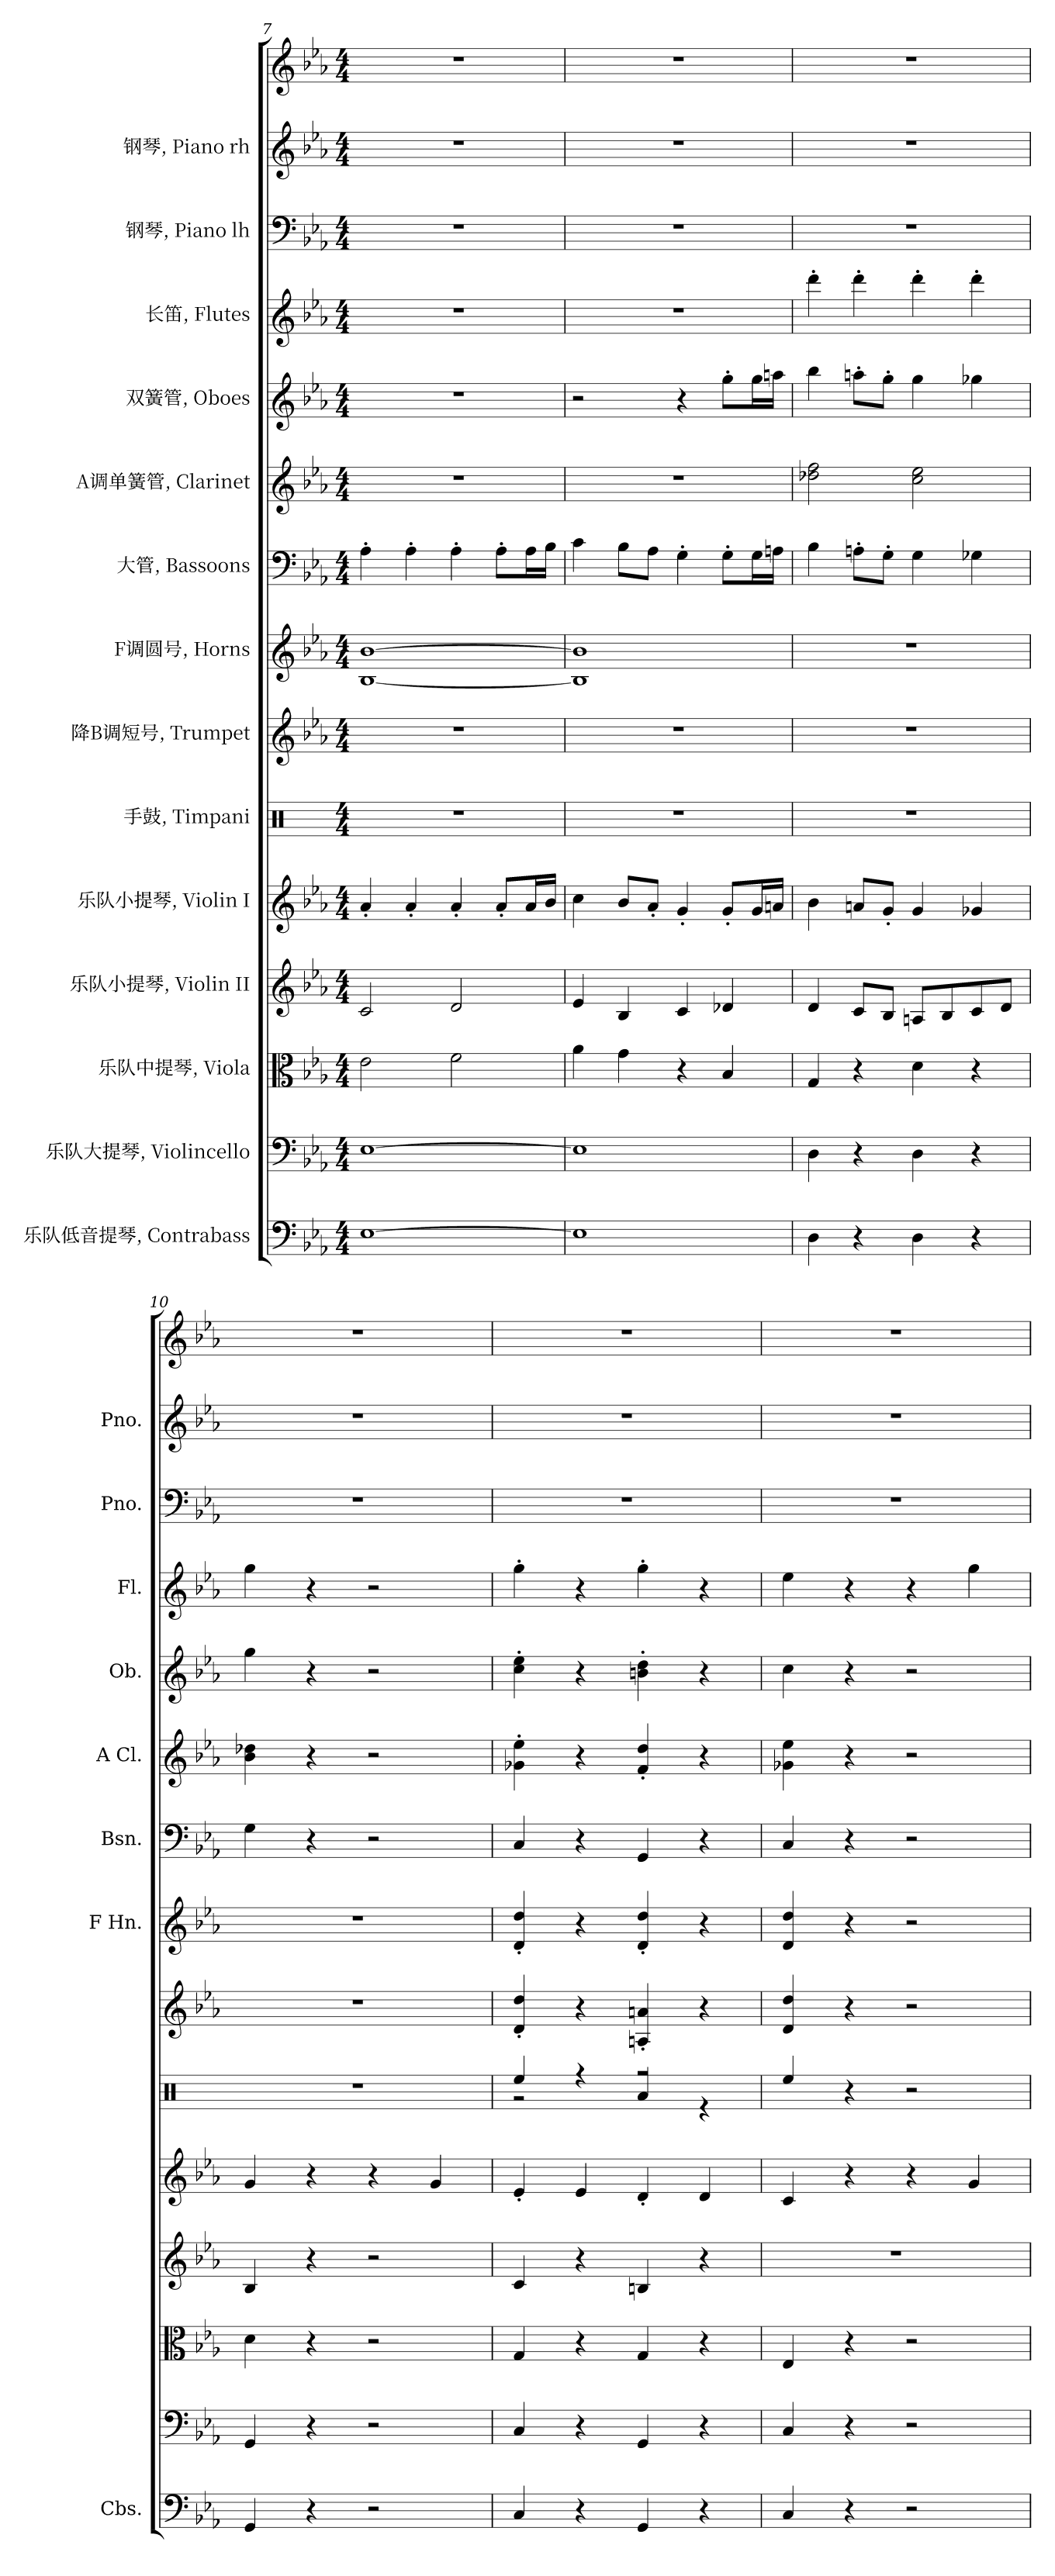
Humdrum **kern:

**kern	**kern	**kern	**kern	**kern	**kern	**kern	**kern	**kern	**kern	**kern	**kern	**kern	**kern	**kern
*part14	*part13	*part12	*part11	*part10	*part9	*part8	*part7	*part6	*part5	*part4	*part3	*part2	*part1	*part1
*staff15	*staff14	*staff13	*staff12	*staff11	*staff10	*staff9	*staff8	*staff7	*staff6	*staff5	*staff4	*staff3	*staff2	*staff1
*I"乐队低音提琴, Contrabass	*I"乐队大提琴, Violincello	*I"乐队中提琴, Viola	*I"乐队小提琴, Violin II	*I"乐队小提琴, Violin I	*I"手鼓, Timpani	*I"降B调短号, Trumpet	*I"F调圆号, Horns	*I"大管, Bassoons	*I"A调单簧管, Clarinet	*I"双簧管, Oboes	*I"长笛, Flutes	*I"钢琴, Piano lh	*I"钢琴, Piano rh	*
*I'Cbs.	*	*	*	*	*	*	*I'F Hn.	*I'Bsn.	*I'A Cl.	*I'Ob.	*I'Fl.	*I'Pno.	*I'Pno.	*
!!LO:PB:g=z
*clefF4	*clefF4	*clefC3	*clefG2	*clefG2	*clefX	*clefG2	*clefG2	*clefF4	*clefG2	*clefG2	*clefG2	*clefF4	*clefG2	*clefG2
*ITrd7c12	*	*	*	*	*	*ITrd1c2	*ITrd4c7	*	*ITrd1c2	*	*	*	*	*
*k[b-e-a-]	*k[b-e-a-]	*k[b-e-a-]	*k[b-e-a-]	*k[b-e-a-]	*k[]	*k[b-e-a-d-g-]	*k[b-e-a-d-]	*k[b-e-a-]	*k[b-e-a-d-g-]	*k[b-e-a-]	*k[b-e-a-]	*k[b-e-a-]	*k[b-e-a-]	*k[b-e-a-]
*M4/4	*M4/4	*M4/4	*M4/4	*M4/4	*M4/4	*M4/4	*M4/4	*M4/4	*M4/4	*M4/4	*M4/4	*M4/4	*M4/4	*M4/4
=7	=7	=7	=7	=7	=7	=7	=7	=7	=7	=7	=7	=7	=7	=7
[1EE-	[1E-	2e-\	2c/	4a-'/	1r	1r	[1E- [1e-	4A-'\	1r	1r	1r	1r	1r	1r
.	.	.	.	4a-'/	.	.	.	4A-'\	.	.	.	.	.	.
.	.	2f\	2d/	4a-'/	.	.	.	4A-'\	.	.	.	.	.	.
.	.	.	.	8a-'/L	.	.	.	8A-'\L	.	.	.	.	.	.
.	.	.	.	16a-/L	.	.	.	16A-\L	.	.	.	.	.	.
.	.	.	.	16b-/JJ	.	.	.	16B-\JJ	.	.	.	.	.	.
=8	=8	=8	=8	=8	=8	=8	=8	=8	=8	=8	=8	=8	=8	=8
1EE-]	1E-]	4a-\	4e-/	4cc\	1r	1r	1E-] 1e-]	4c\	1r	2r	1r	1r	1r	1r
.	.	4g\	4B-/	8b-/L	.	.	.	8B-\L	.	.	.	.	.	.
.	.	.	.	8a-'/J	.	.	.	8A-\J	.	.	.	.	.	.
.	.	4r	4c/	4g'/	.	.	.	4G'\	.	4r	.	.	.	.
.	.	4B-/	4d-X/	8g'/L	.	.	.	8G'\L	.	8gg'\L	.	.	.	.
.	.	.	.	16g/L	.	.	.	16G\L	.	16gg\L	.	.	.	.
.	.	.	.	16an/JJ	.	.	.	16An\JJ	.	16aan\JJ	.	.	.	.
=9	=9	=9	=9	=9	=9	=9	=9	=9	=9	=9	=9	=9	=9	=9
4DD\	4D\	4G/	4d/	4b-\	1r	1r	1r	4B-\	2cc-X\ 2ee-\	4bb-\	4ddd'\	1r	1r	1r
4r	4r	4r	8c/L	8an/L	.	.	.	8An'\L	.	8aan'\L	4ddd'\	.	.	.
.	.	.	8B-/J	8g'/J	.	.	.	8G'\J	.	8gg'\J	.	.	.	.
4DD\	4D\	4d\	8An/L	4g/	.	.	.	4G\	2b-\ 2dd-\	4gg\	4ddd'\	.	.	.
.	.	.	8B-/	.	.	.	.	.	.	.	.	.	.	.
4r	4r	4r	8c/	4g-X/	.	.	.	4G-X\	.	4gg-X\	4ddd'\	.	.	.
.	.	.	8d/J	.	.	.	.	.	.	.	.	.	.	.
=10	=10	=10	=10	=10	=10	=10	=10	=10	=10	=10	=10	=10	=10	=10
4GGG/	4GG/	4d\	4B-/	4g/	1r	1r	1r	4G\	4a-\ 4cc-X\	4gg\	4gg\	1r	1r	1r
4r	4r	4r	4r	4r	.	.	.	4r	4r	4r	4r	.	.	.
2r	2r	2r	2r	4r	.	.	.	2r	2r	2r	2r	.	.	.
.	.	.	.	4g/	.	.	.	.	.	.	.	.	.	.
=11	=11	=11	=11	=11	=11	=11	=11	=11	=11	=11	=11	=11	=11	=11
*	*	*	*	*	*^	*	*	*	*	*	*	*	*	*
4CC/	4C/	4G/	4c/	4e-'/	4Ree/	2r	4c/' 4cc/'	4G/' 4g/'	4C/	4f-X\' 4dd-\'	4cc\' 4ee-\'	4gg'\	1r	1r	1r
4r	4r	4r	4r	4e-/	4r	.	4r	4r	4r	4r	4r	4r	.	.	.
4GGG/	4GG/	4G/	4Bn/	4d'/	2r	4Ra/	4Gn/' 4gn/'	4G/' 4g/'	4GG/	4e-/' 4cc/'	4bn\' 4dd\'	4gg'\	.	.	.
4r	4r	4r	4r	4d/	.	4r	4r	4r	4r	4r	4r	4r	.	.	.
*	*	*	*	*	*v	*v	*	*	*	*	*	*	*	*	*
!!LO:PB:g=z
=12	=12	=12	=12	=12	=12	=12	=12	=12	=12	=12	=12	=12	=12	=12
4CC/	4C/	4E-/	1r	4c/	4Ree/	4c/ 4cc/	4G/ 4g/	4C/	4f-X\ 4dd-\	4cc\	4ee-\	1r	1r	1r
4r	4r	4r	.	4r	4r	4r	4r	4r	4r	4r	4r	.	.	.
2r	2r	2r	.	4r	2r	2r	2r	2r	2r	2r	4r	.	.	.
.	.	.	.	4g/	.	.	.	.	.	.	4gg\	.	.	.
=	=	=	=	=	=	=	=	=	=	=	=	=	=	=
*-	*-	*-	*-	*-	*-	*-	*-	*-	*-	*-	*-	*-	*-	*-
